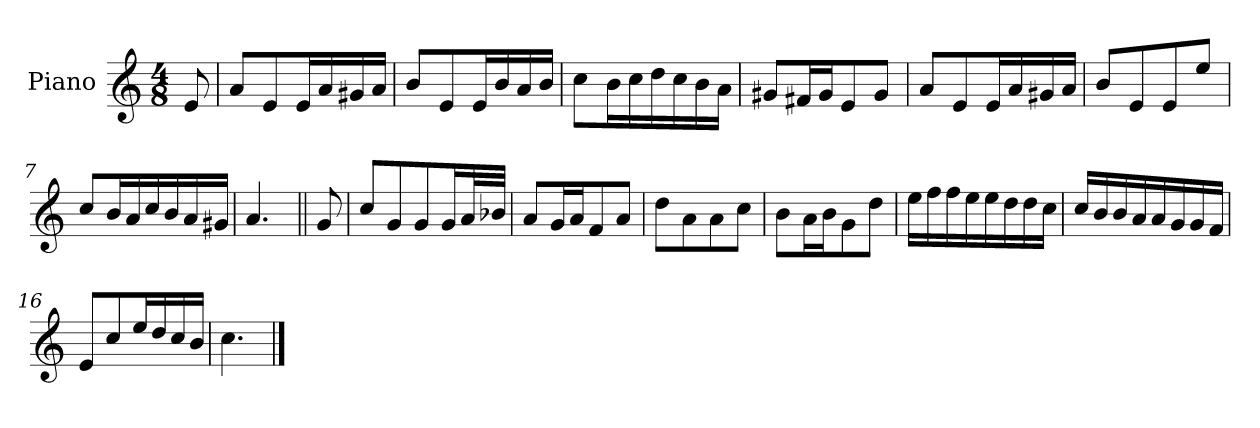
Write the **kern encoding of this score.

**kern
*part1
*staff1
*I"Piano
*I'Pno.
*clefG2
*k[]
*M4/8
=
8e/
=1
8a/L
8e/
16e/L
16a/
16g#X/
16a/JJ
=2
8b/L
8e/
16e/L
16b/
16a/
16b/JJ
=3
8cc\L
16b\L
16cc\
16dd\
16cc\
16b\
16a\JJ
=4
8g#X/L
16f#X/L
16g#/J
8e/
8g#/J
=5
8a/L
8e/
16e/L
16a/
16g#X/
16a/JJ
=6
8b/L
8e/
8e/
8ee/J
=7
8cc/L
16b/L
16a/
16cc/
16b/
16a/
16g#X/JJ
=8
4.a/
=9||
8g/
=10
8cc/L
8g/
8g/
16g/L
32a/L
32b-X/JJJ
=11
8a/L
16g/L
16a/J
8f/
8a/J
=12
8dd\L
8a\
8a\
8cc\J
=13
8b\L
16a\L
16b\J
8g\
8dd\J
=14
16ee\LL
16ff\
16ff\
16ee\
16ee\
16dd\
16dd\
16cc\JJ
=15
16cc/LL
16b/
16b/
16a/
16a/
16g/
16g/
16f/JJ
=16
8e/L
8cc/
16ee/L
16dd/
16cc/
16b/JJ
=17
4.cc\
==
*-
